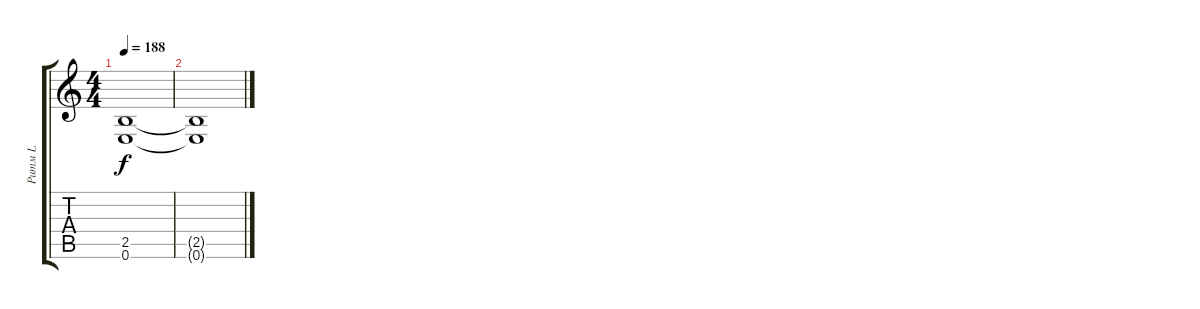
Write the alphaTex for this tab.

\track ("Ритм L" "Ритм L") {instrument distortionguitar}
\staff {score tabs}
\tuning (E4 B3 G3 D3 A2 E2) {hide}
\ts (4 4)
\tempo 188
\clef g2
\ks c
(2.5{t} 0.6{t}).1{dy f} |
(2.5{t} 0.6{t}).1
